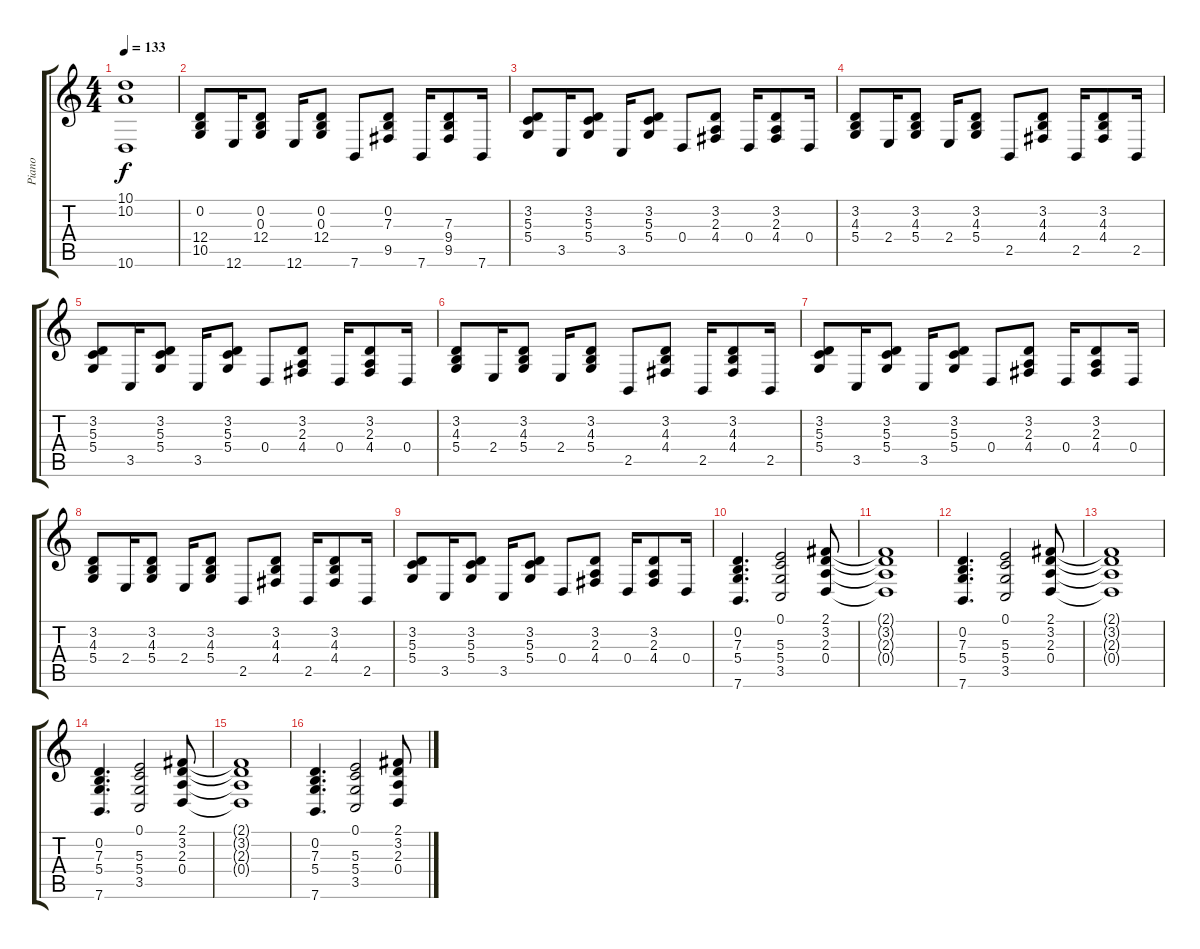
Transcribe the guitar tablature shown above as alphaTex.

\track ("Piano" "Piano") {instrument brightacousticpiano}
\staff {score tabs}
\tuning (E4 B3 G3 D3 A2 E2) {hide}
\ts (4 4)
\tempo 133
\clef g2
\ks c
(10.1 10.2 10.6).1{dy f} |
(0.2 12.4 10.5).8 12.6.16 (0.2 0.3 12.4).8 12.6.16 (0.2 0.3 12.4).8 7.6.8 (0.2 7.3 9.5).8 7.6.16 (7.3 9.4 9.5).8 7.6.16 |
(3.2 5.3 5.4).8 3.5.16 (3.2 5.3 5.4).8 3.5.16 (3.2 5.3 5.4).8 0.4.8 (3.2 2.3 4.4).8 0.4.16 (3.2 2.3 4.4).8 0.4.16 |
(3.2 4.3 5.4).8 2.4.16 (3.2 4.3 5.4).8 2.4.16 (3.2 4.3 5.4).8 2.5.8 (3.2 4.3 4.4).8 2.5.16 (3.2 4.3 4.4).8 2.5.16 |
(3.2 5.3 5.4).8 3.5.16 (3.2 5.3 5.4).8 3.5.16 (3.2 5.3 5.4).8 0.4.8 (3.2 2.3 4.4).8 0.4.16 (3.2 2.3 4.4).8 0.4.16 |
(3.2 4.3 5.4).8 2.4.16 (3.2 4.3 5.4).8 2.4.16 (3.2 4.3 5.4).8 2.5.8 (3.2 4.3 4.4).8 2.5.16 (3.2 4.3 4.4).8 2.5.16 |
(3.2 5.3 5.4).8 3.5.16 (3.2 5.3 5.4).8 3.5.16 (3.2 5.3 5.4).8 0.4.8 (3.2 2.3 4.4).8 0.4.16 (3.2 2.3 4.4).8 0.4.16 |
(3.2 4.3 5.4).8 2.4.16 (3.2 4.3 5.4).8 2.4.16 (3.2 4.3 5.4).8 2.5.8 (3.2 4.3 4.4).8 2.5.16 (3.2 4.3 4.4).8 2.5.16 |
(3.2 5.3 5.4).8 3.5.16 (3.2 5.3 5.4).8 3.5.16 (3.2 5.3 5.4).8 0.4.8 (3.2 2.3 4.4).8 0.4.16 (3.2 2.3 4.4).8 0.4.16 |
(0.2 7.3 5.4 7.6).4{d} (0.1 5.3 5.4 3.5).2 (2.1 3.2 2.3 0.4).8 |
(2.1{t} 3.2{t} 2.3{t} 0.4{t}).1 |
(0.2 7.3 5.4 7.6).4{d} (0.1 5.3 5.4 3.5).2 (2.1 3.2 2.3 0.4).8 |
(2.1{t} 3.2{t} 2.3{t} 0.4{t}).1 |
(0.2 7.3 5.4 7.6).4{d} (0.1 5.3 5.4 3.5).2 (2.1 3.2 2.3 0.4).8 |
(2.1{t} 3.2{t} 2.3{t} 0.4{t}).1 |
(0.2 7.3 5.4 7.6).4{d} (0.1 5.3 5.4 3.5).2 (2.1 3.2 2.3 0.4).8
